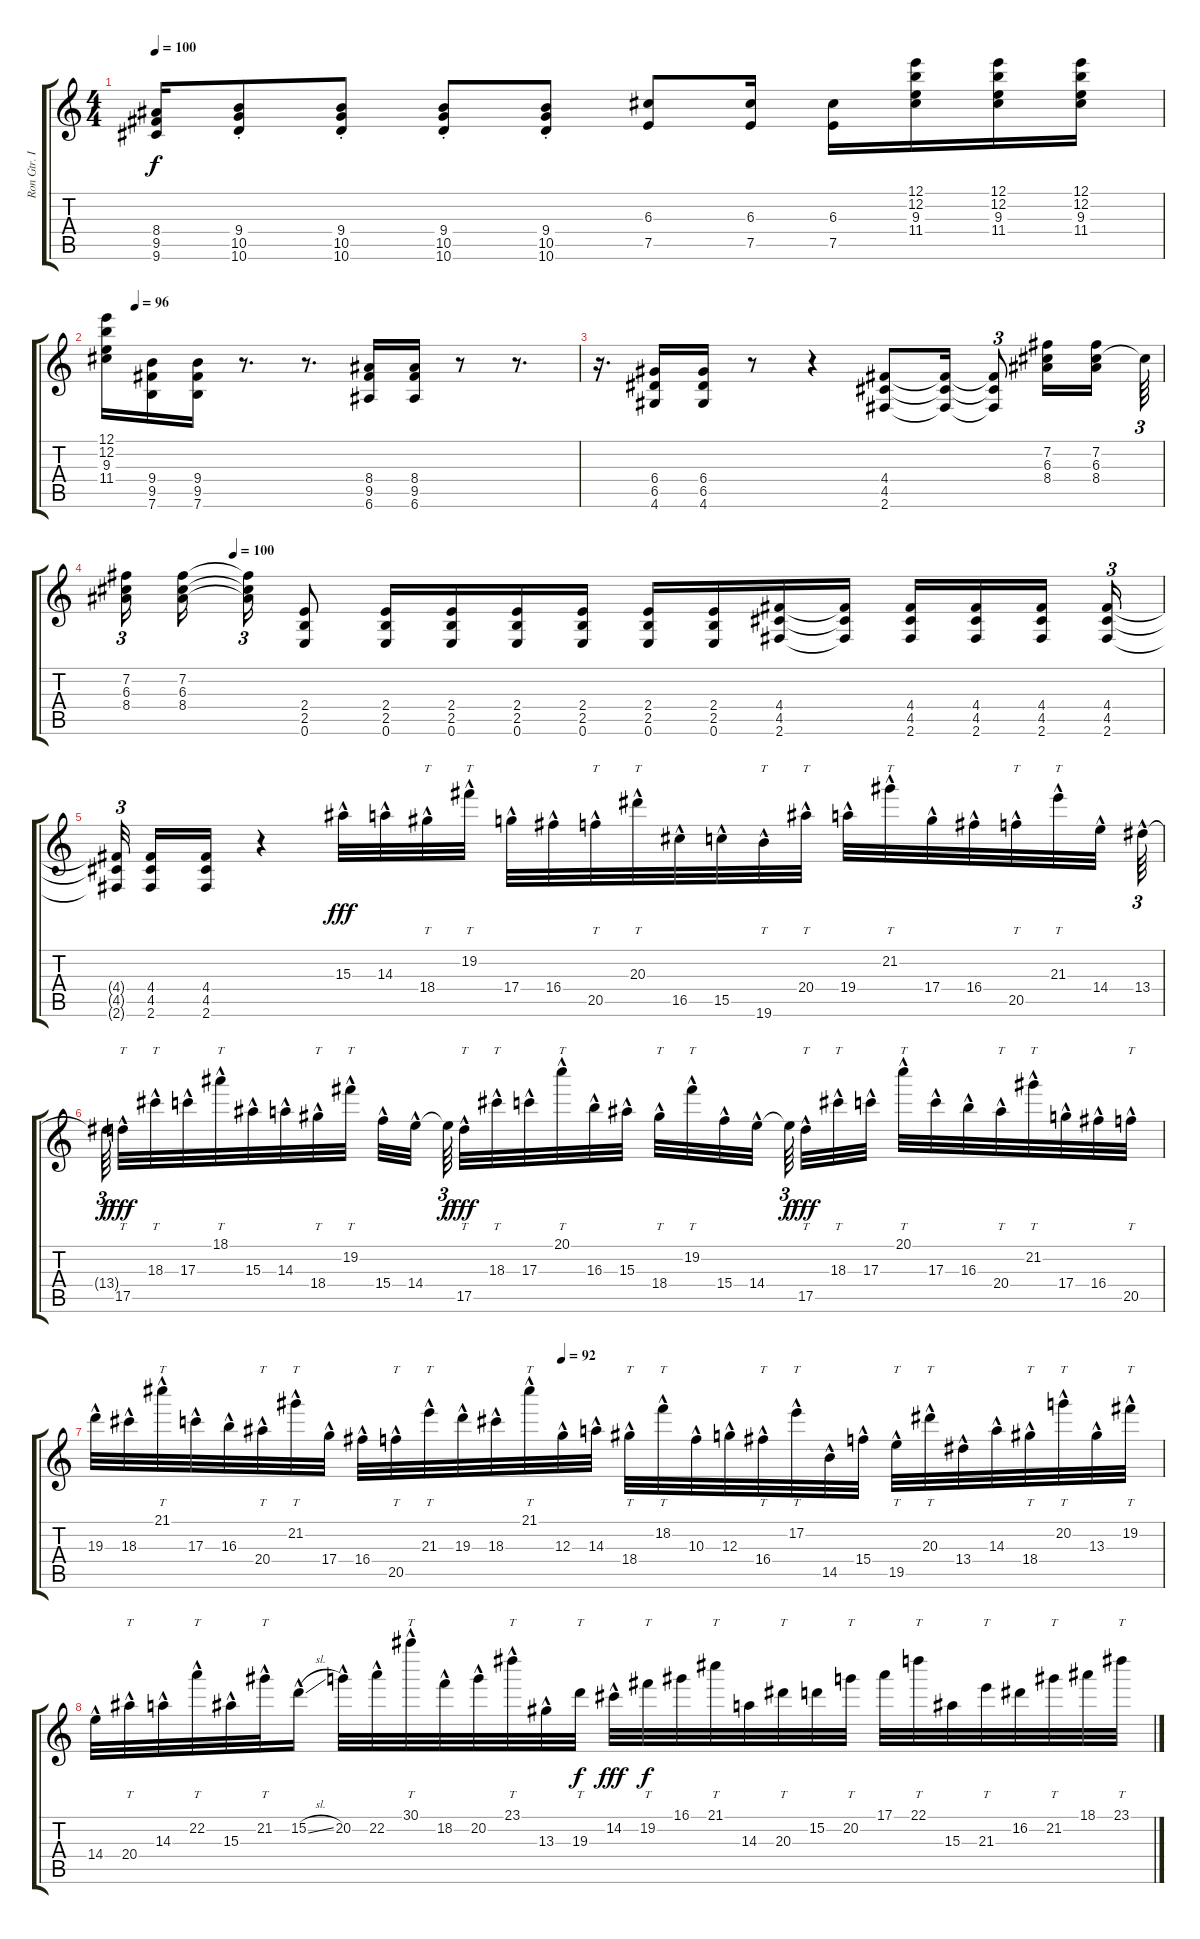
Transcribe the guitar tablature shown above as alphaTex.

\track ("Ron Gtr. I" "Ron Gtr. I") {instrument overdrivenguitar}
\staff {score tabs}
\tuning (E4 B3 G3 D3 A2 E2) {hide}
\ts (4 4)
\tempo 100
\clef g2
\ks c
(8.4 9.5 9.6).16{dy f} (9.4{st} 10.5{st} 10.6{st}).8 (9.4{st} 10.5{st} 10.6{st}).8 (9.4{st} 10.5{st} 10.6{st}).8 (9.4{st} 10.5{st} 10.6{st}).8 (6.3 7.5).8 (6.3 7.5).16 (6.3 7.5).16 (12.1 12.2 9.3 11.4).16 (12.1 12.2 9.3 11.4).16 (12.1 12.2 9.3 11.4).16 |
\tempo (96 0.0625)
(12.1 12.2 9.3 11.4).16 (9.4 9.5 7.6).16 (9.4 9.5 7.6).16 r.8{d} r.8{d} (8.4 9.5 6.6).16 (8.4 9.5 6.6).16 r.8 r.8{d} |
r.16{d} (6.4 6.5 4.6).16 (6.4 6.5 4.6).16 r.8 r.4 (4.4 4.5 2.6).8 (4.4{t} 4.5{t} 2.6{t}).16 (4.4{t} 4.5{t} 2.6{t}).8{tu (3 2)} (7.2 6.3 8.4).16 (7.2 6.3 8.4).16{beam splitsecondary} 6.3{t}.64{tu (3 2)} |
\tempo (100 0.10416666666666667)
(7.2 6.3 8.4).16{tu (3 2) beam splitsecondary} (7.2 6.3 8.4).16{beam splitsecondary} (7.2{t} 6.3{t} 8.4{t}).16{tu (3 2)} (2.4 2.5 0.6).8 (2.4 2.5 0.6).16 (2.4 2.5 0.6).16 (2.4 2.5 0.6).16 (2.4 2.5 0.6).16 (2.4 2.5 0.6).16 (2.4 2.5 0.6).16 (4.4 4.5 2.6).16 (4.4{t} 4.5{t} 2.6{t}).16 (4.4 4.5 2.6).16 (4.4 4.5 2.6).16 (4.4 4.5 2.6).16{beam splitsecondary} (4.4 4.5 2.6).16{tu (3 2)} |
(4.4{t} 4.5{t} 2.6{t}).32{tu (3 2) beam splitsecondary} (4.4 4.5 2.6).16 (4.4 4.5 2.6).16 r.4 15.3{hac}.32{dy fff} 14.3{hac}.32 18.4{hac}.32{tt} 19.2{hac}.32{tt} 17.4{hac}.32 16.4{hac}.32 20.5{hac}.32{tt} 20.3{hac}.32{tt} 16.5{hac}.32 15.5{hac}.32 19.6{hac}.32{tt} 20.4{hac}.32{tt} 19.4{hac}.32 21.2{hac}.32{tt} 17.4{hac}.32 16.4{hac}.32 20.5{hac}.32{tt} 21.3{hac}.32{tt} 14.4{hac}.32{beam splitsecondary} 13.4{hac}.64{tu (3 2)} |
13.4{t}.64{tu (3 2) dy f beam splitsecondary} 17.5{hac}.32{tt dy fff} 18.3{hac}.32{tt} 17.3{hac}.32 18.1{hac}.32{tt} 15.3{hac}.32 14.3{hac}.32 18.4{hac}.32{tt} 19.2{hac}.32{tt} 15.4{hac}.32 14.4{hac}.32{beam splitsecondary} 14.4{t}.64{tu (3 2) dy f beam splitsecondary} 17.5{hac}.32{tt dy fff} 18.3{hac}.32{tt} 17.3{hac}.32 20.1{hac}.32{tt} 16.3{hac}.32 15.3{hac}.32 18.4{hac}.32{tt} 19.2{hac}.32{tt} 15.4{hac}.32 14.4{hac}.32{beam splitsecondary} 14.4{t}.64{tu (3 2) dy f beam splitsecondary} 17.5{hac}.32{tt dy fff} 18.3{hac}.32{tt} 17.3{hac}.32 20.1{hac}.32{tt} 17.3{hac}.32 16.3{hac}.32 20.4{hac}.32{tt} 21.2{hac}.32{tt} 17.4{hac}.32 16.4{hac}.32 20.5{hac}.32{tt} |
\tempo (92 0.4375)
19.3{hac}.32 18.3{hac}.32 21.1{hac}.32{tt} 17.3{hac}.32 16.3{hac}.32 20.4{hac}.32{tt} 21.2{hac}.32{tt} 17.4{hac}.32 16.4{hac}.32 20.5{hac}.32{tt} 21.3{hac}.32{tt} 19.3{hac}.32 18.3{hac}.32 21.1{hac}.32{tt} 12.3{hac}.32 14.3{hac}.32 18.4{hac}.32{tt} 18.2{hac}.32{tt} 10.3{hac}.32 12.3{hac}.32 16.4{hac}.32{tt} 17.2{hac}.32{tt} 14.5{hac}.32 15.4{hac}.32 19.5{hac}.32{tt} 20.3{hac}.32{tt} 13.4{hac}.32 14.3{hac}.32 18.4{hac}.32{tt} 20.2{hac}.32{tt} 13.3{hac}.32 19.2{hac}.32{tt} |
14.4{hac}.32 20.4{hac}.32{tt} 14.3{hac}.32 22.2{hac}.32{tt} 15.3{hac}.32 21.2{hac}.32{tt} 15.2{sl hac}.16 20.2{hac}.32 22.2{hac}.32 30.1{hac}.32{tt} 18.2{hac}.32 20.2{hac}.32 23.1{hac}.32{tt} 13.3{hac}.32 19.3.32{tt dy f} 14.2{hac}.32{dy fff} 19.2.32{tt dy f} 16.1.32 21.1.32{tt} 14.3.32 20.3.32{tt} 15.2.32 20.2.32{tt} 17.1.32 22.1.32{tt} 15.3.32 21.3.32{tt} 16.2.32 21.2.32{tt} 18.1.32 23.1.32{tt}
